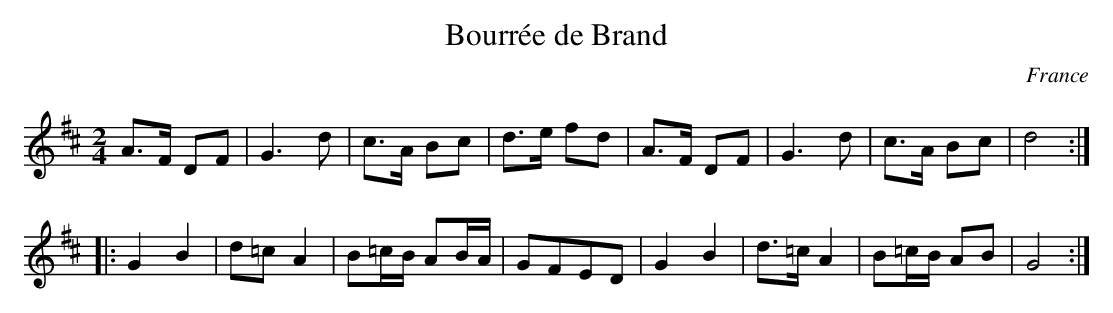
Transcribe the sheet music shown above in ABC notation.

X:1
T:Bourr\'ee de Brand
M:2/4
L:1/8
O:France
K:D
A>F DF| G3d| c>A Bc| d>e fd| A>F DF| G3d| c>A Bc | d4 ::
G2B2| d=c A2| B=c/B/ AB/A/| GFED| G2B2| d>=c A2| B=c/B/ AB| G4 :|
